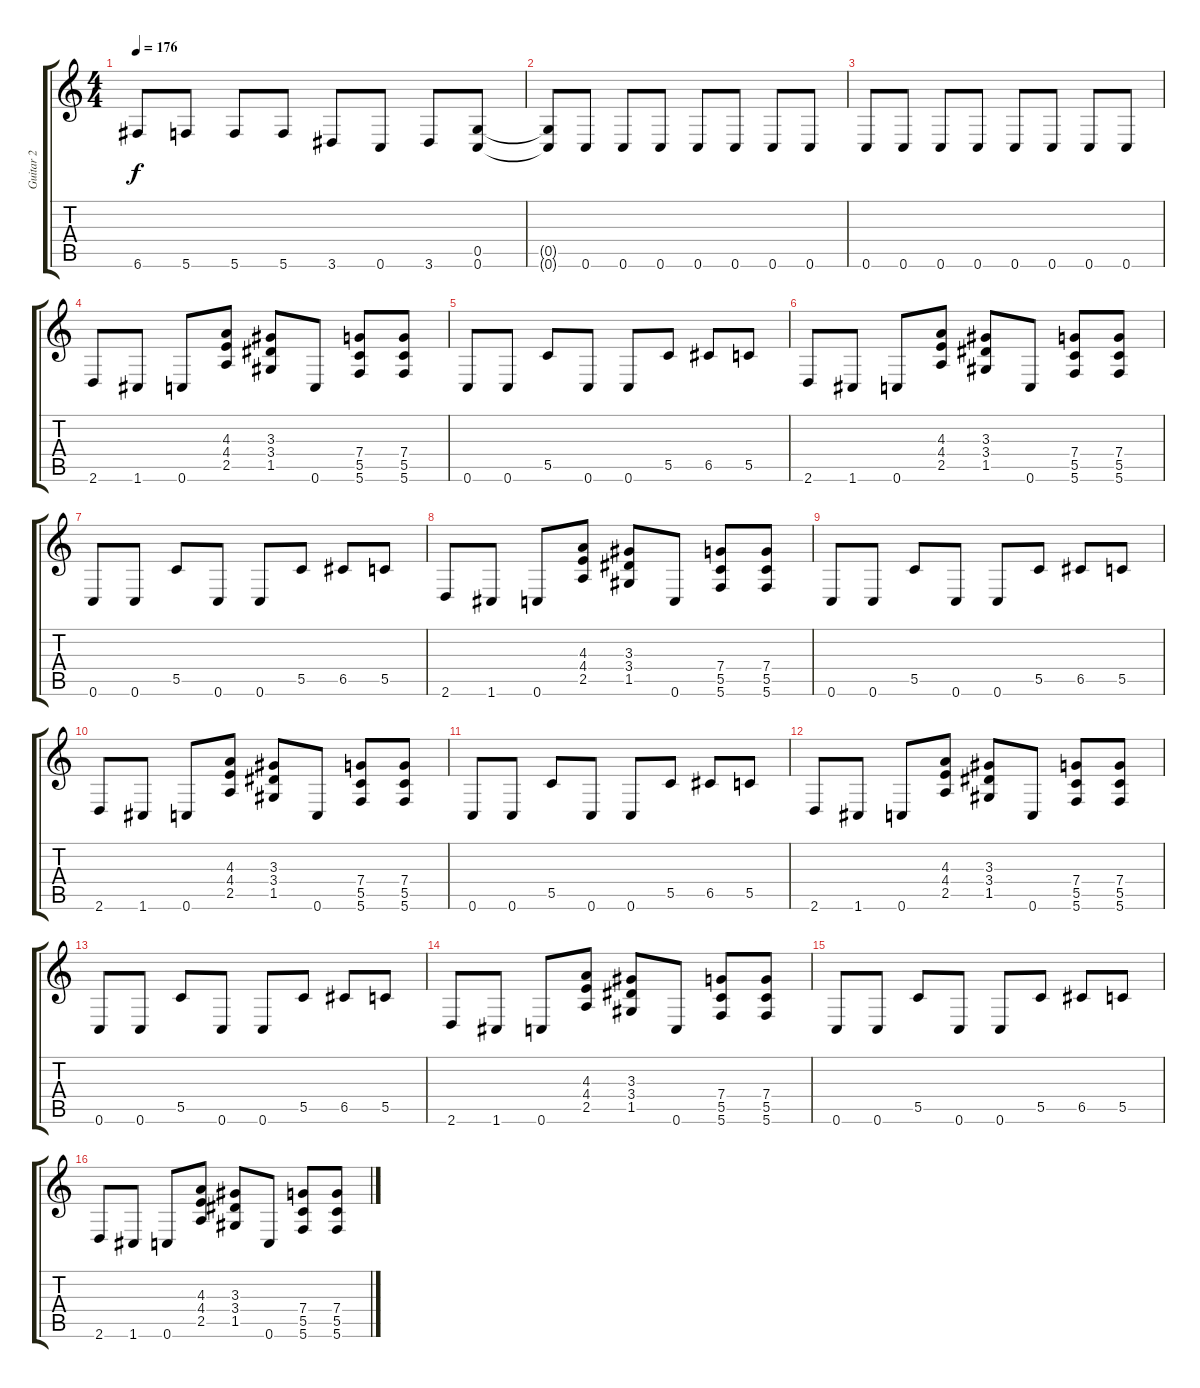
\track ("Guitar 2" "Guitar 2") {instrument distortionguitar}
\staff {score tabs}
\tuning (D4 A3 F3 C3 G2 C2) {hide}
\ts (4 4)
\tempo 176
\clef g2
\ks c
6.6.8{dy f} 5.6.8 5.6.8 5.6.8 3.6.8 0.6.8 3.6.8 (0.5 0.6).8 |
(0.5{t} 0.6{t}).8 0.6.8 0.6.8 0.6.8 0.6.8 0.6.8 0.6.8 0.6.8 |
0.6.8 0.6.8 0.6.8 0.6.8 0.6.8 0.6.8 0.6.8 0.6.8 |
2.6.8 1.6.8 0.6.8 (4.3 4.4 2.5).8 (3.3 3.4 1.5).8 0.6.8 (7.4 5.5 5.6).8 (7.4 5.5 5.6).8 |
0.6.8 0.6.8 5.5.8 0.6.8 0.6.8 5.5.8 6.5.8 5.5.8 |
2.6.8 1.6.8 0.6.8 (4.3 4.4 2.5).8 (3.3 3.4 1.5).8 0.6.8 (7.4 5.5 5.6).8 (7.4 5.5 5.6).8 |
0.6.8 0.6.8 5.5.8 0.6.8 0.6.8 5.5.8 6.5.8 5.5.8 |
2.6.8 1.6.8 0.6.8 (4.3 4.4 2.5).8 (3.3 3.4 1.5).8 0.6.8 (7.4 5.5 5.6).8 (7.4 5.5 5.6).8 |
0.6.8 0.6.8 5.5.8 0.6.8 0.6.8 5.5.8 6.5.8 5.5.8 |
2.6.8 1.6.8 0.6.8 (4.3 4.4 2.5).8 (3.3 3.4 1.5).8 0.6.8 (7.4 5.5 5.6).8 (7.4 5.5 5.6).8 |
0.6.8 0.6.8 5.5.8 0.6.8 0.6.8 5.5.8 6.5.8 5.5.8 |
2.6.8 1.6.8 0.6.8 (4.3 4.4 2.5).8 (3.3 3.4 1.5).8 0.6.8 (7.4 5.5 5.6).8 (7.4 5.5 5.6).8 |
0.6.8 0.6.8 5.5.8 0.6.8 0.6.8 5.5.8 6.5.8 5.5.8 |
2.6.8 1.6.8 0.6.8 (4.3 4.4 2.5).8 (3.3 3.4 1.5).8 0.6.8 (7.4 5.5 5.6).8 (7.4 5.5 5.6).8 |
0.6.8 0.6.8 5.5.8 0.6.8 0.6.8 5.5.8 6.5.8 5.5.8 |
2.6.8 1.6.8 0.6.8 (4.3 4.4 2.5).8 (3.3 3.4 1.5).8 0.6.8 (7.4 5.5 5.6).8 (7.4 5.5 5.6).8
